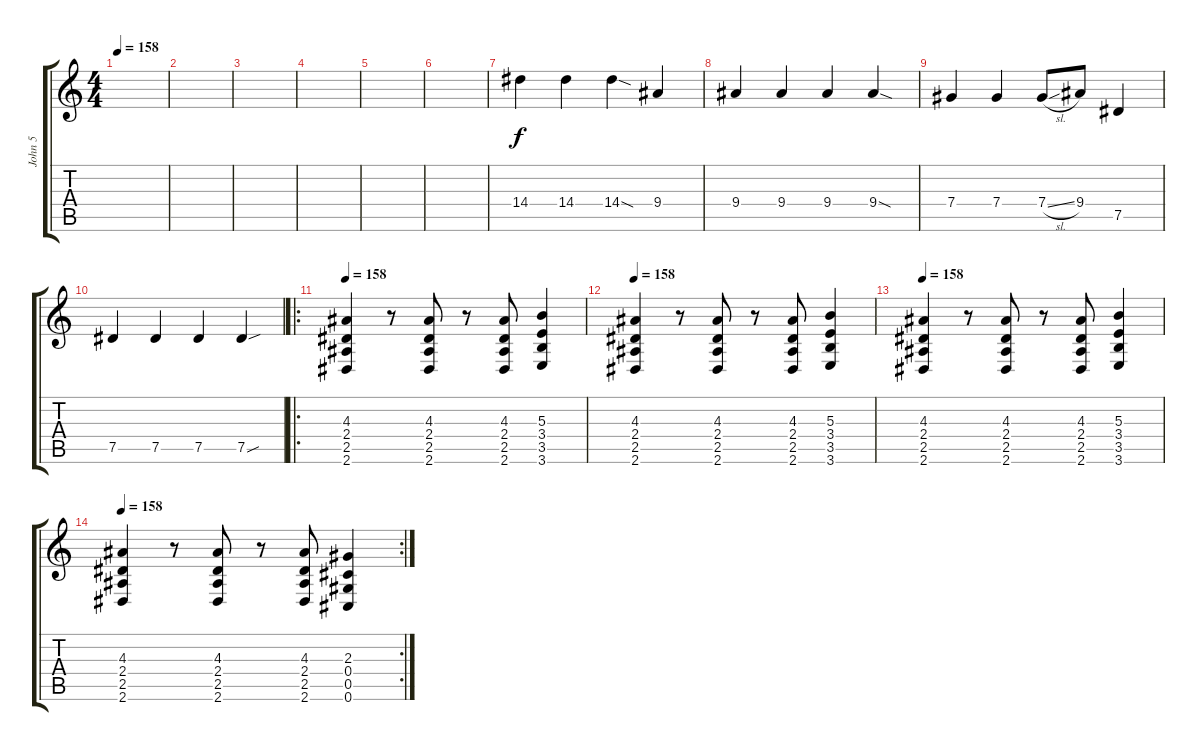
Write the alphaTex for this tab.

\track ("John 5" "John 5") {instrument distortionguitar}
\staff {score tabs}
\tuning (Eb4 Bb3 Gb3 Db3 Ab2 Db2) {hide}
\ts (4 4)
\tempo 158
\clef g2
\ks c
|
|
|
|
|
|
14.4.4 14.4.4 14.4{sod}.4 9.4.4 |
9.4.4 9.4.4 9.4.4 9.4{sod}.4 |
7.4.4 7.4.4 7.4{sl}.8 9.4.8 7.5.4 |
7.5.4 7.5.4 7.5.4 7.5{sou}.4 |
\ro
\tempo 158
(4.3 2.4 2.5 2.6).4 r.8 (4.3 2.4 2.5 2.6).8 r.8 (4.3 2.4 2.5 2.6).8 (5.3 3.4 3.5 3.6).4 |
\tempo 158
(4.3 2.4 2.5 2.6).4 r.8 (4.3 2.4 2.5 2.6).8 r.8 (4.3 2.4 2.5 2.6).8 (5.3 3.4 3.5 3.6).4 |
\tempo 158
(4.3 2.4 2.5 2.6).4 r.8 (4.3 2.4 2.5 2.6).8 r.8 (4.3 2.4 2.5 2.6).8 (5.3 3.4 3.5 3.6).4 |
\rc 2
\tempo 158
(4.3 2.4 2.5 2.6).4 r.8 (4.3 2.4 2.5 2.6).8 r.8 (4.3 2.4 2.5 2.6).8 (2.3 0.4 0.5 0.6).4
